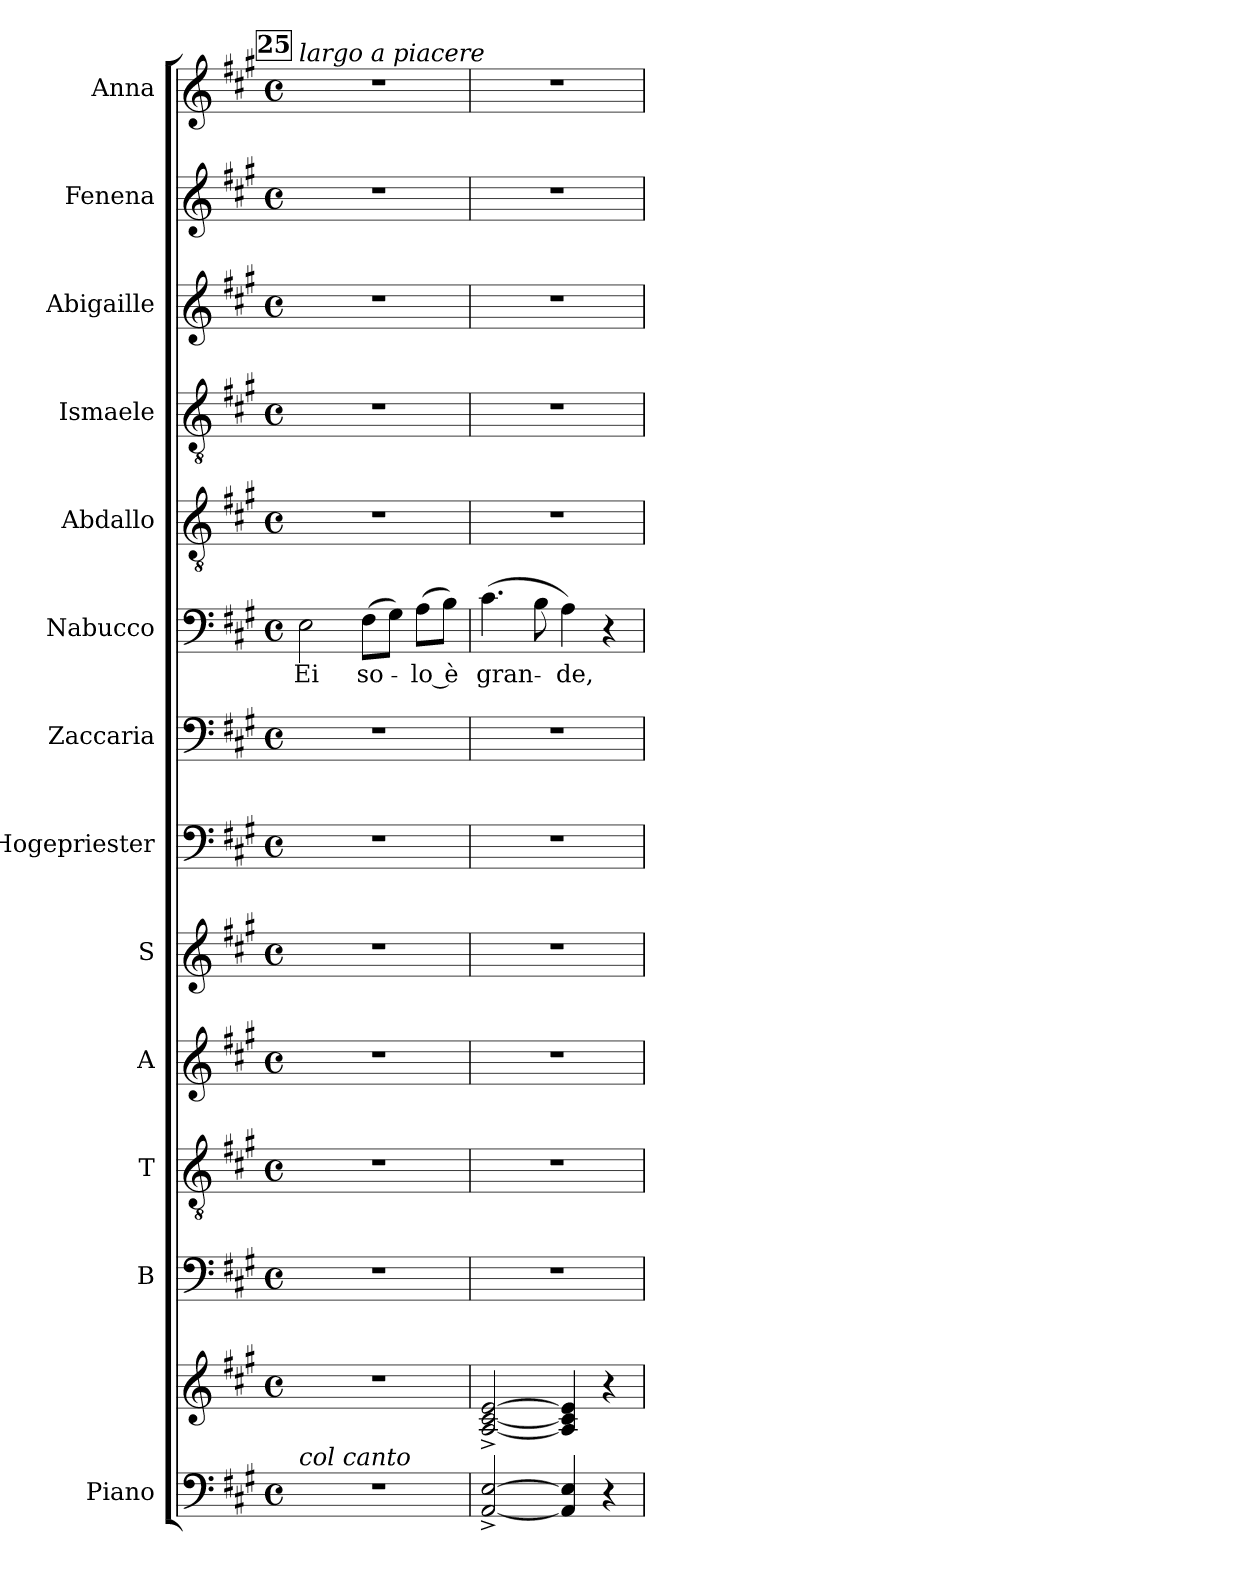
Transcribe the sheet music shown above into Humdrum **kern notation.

**kern	**kern	**kern	**kern	**kern	**kern	**kern	**kern	**kern	**text	**kern	**kern	**kern	**kern	**kern
*part13	*part13	*part12	*part11	*part10	*part9	*part8	*part7	*part6	*part6	*part5	*part4	*part3	*part2	*part1
*staff14	*staff13	*staff12	*staff11	*staff10	*staff9	*staff8	*staff7	*staff6	*staff6	*staff5	*staff4	*staff3	*staff2	*staff1
*I"Piano	*	*I"B	*I"T	*I"A	*I"S	*I"Hogepriester	*I"Zaccaria	*I"Nabucco	*	*I"Abdallo	*I"Ismaele	*I"Abigaille	*I"Fenena	*I"Anna
*I'Pno	*	*I'B	*I'T	*I'A	*I'S	*	*	*I'B	*	*	*	*	*	*
*clefF4	*clefG2	*clefF4	*clefGv2	*clefG2	*clefG2	*clefF4	*clefF4	*clefF4	*	*clefGv2	*clefGv2	*clefG2	*clefG2	*clefG2
*k[f#c#g#]	*k[f#c#g#]	*k[f#c#g#]	*k[f#c#g#]	*k[f#c#g#]	*k[f#c#g#]	*k[f#c#g#]	*k[f#c#g#]	*k[f#c#g#]	*	*k[f#c#g#]	*k[f#c#g#]	*k[f#c#g#]	*k[f#c#g#]	*k[f#c#g#]
*M4/4	*M4/4	*M4/4	*M4/4	*M4/4	*M4/4	*M4/4	*M4/4	*M4/4	*	*M4/4	*M4/4	*M4/4	*M4/4	*M4/4
*met(c)	*met(c)	*met(c)	*met(c)	*met(c)	*met(c)	*met(c)	*met(c)	*met(c)	*	*met(c)	*met(c)	*met(c)	*met(c)	*met(c)
!!LO:REH:place=s1:a:B:fs=14:t=25
=43	=43	=43	=43	=43	=43	=43	=43	=43	=43	=43	=43	=43	=43	=43
!	!	!	!	!	!	!	!	!	!	!	!	!	!	!LO:TX:a:i:t=largo a piacere
!LO:TX:a:i:t=col canto	!	!	!	!	!	!	!	!	!	!	!	!	!	!
!	!	!	!	!	!	!	!	!	!LO:LY:b	!	!	!	!	!
1r	1r	1r	1r	1r	1r	1r	1r	2E\	Ei	1r	1r	1r	1r	1r
!	!	!	!	!	!	!	!	!	!LO:LY:b	!	!	!	!	!
.	.	.	.	.	.	.	.	(8F#\L	so-	.	.	.	.	.
.	.	.	.	.	.	.	.	8G#\J)	.	.	.	.	.	.
!	!	!	!	!	!	!	!	!	!LO:LY:b	!	!	!	!	!
.	.	.	.	.	.	.	.	(8A\L	-lo è	.	.	.	.	.
.	.	.	.	.	.	.	.	8B\J)	.	.	.	.	.	.
!!LO:PB:g=z
=44	=44	=44	=44	=44	=44	=44	=44	=44	=44	=44	=44	=44	=44	=44
!	!	!	!	!	!	!	!	!	!LO:LY:b	!	!	!	!	!
[2AA/^ [2E/^	[2A/^ [2c#/^ [2e/^	1r	1r	1r	1r	1r	1r	(4.c#\	gran-	1r	1r	1r	1r	1r
.	.	.	.	.	.	.	.	8B\	.	.	.	.	.	.
!	!	!	!	!	!	!	!	!	!LO:LY:b	!	!	!	!	!
4AA/] 4E/]	4A/] 4c#/] 4e/]	.	.	.	.	.	.	4A\)	-de,	.	.	.	.	.
4r	4r	.	.	.	.	.	.	4r	.	.	.	.	.	.
=	=	=	=	=	=	=	=	=	=	=	=	=	=	=
*-	*-	*-	*-	*-	*-	*-	*-	*-	*-	*-	*-	*-	*-	*-
